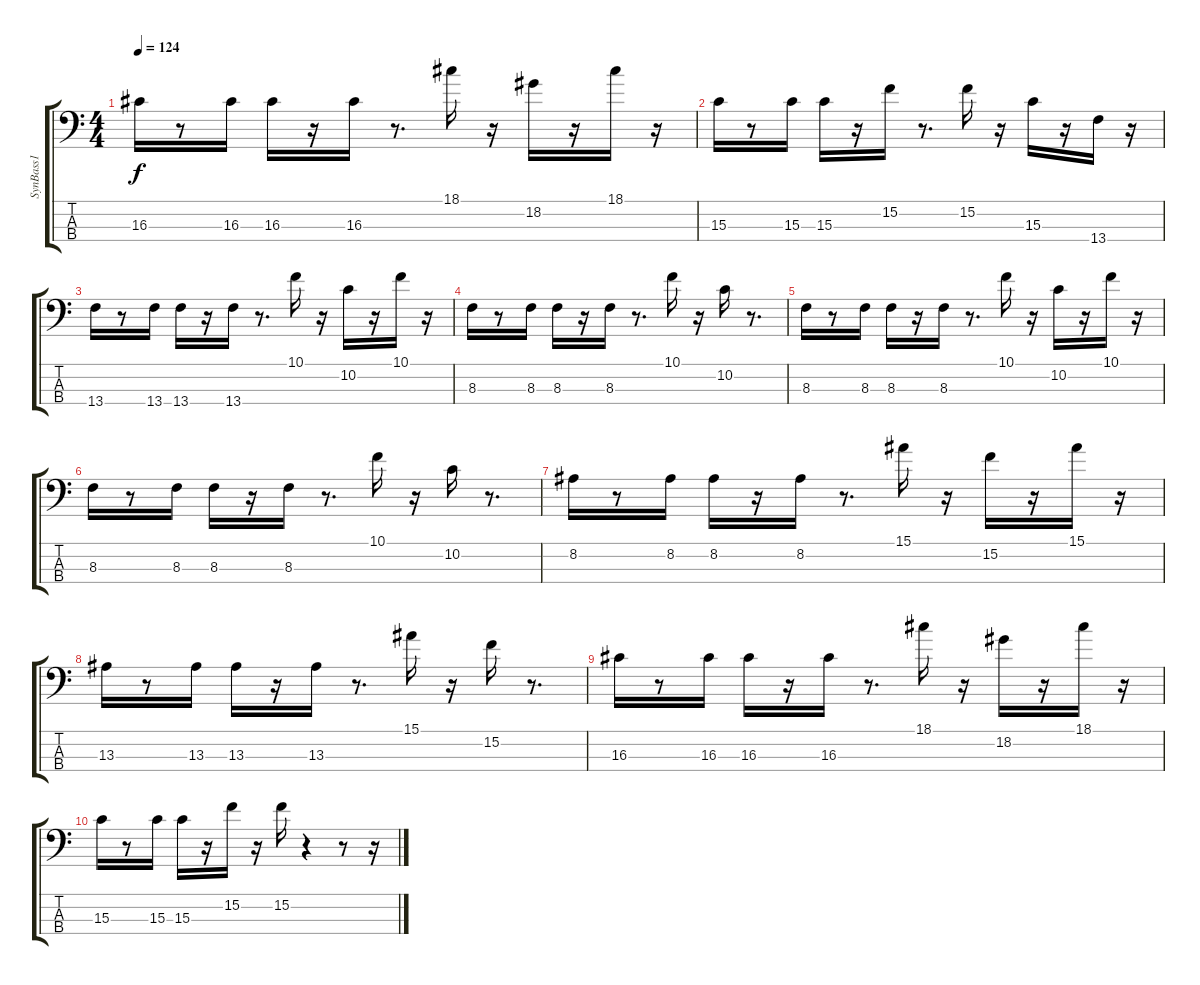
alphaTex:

\track ("SynBass1" "SynBass1") {instrument synthbass1}
\staff {score tabs}
\tuning (G2 D2 A1 E1) {hide}
\ts (4 4)
\tempo 124
\clef f4
\ks c
16.3.16{dy f} r.8 16.3.16 16.3.16 r.16 16.3.16 r.8{d} 18.1.16 r.16 18.2.16 r.16 18.1.16 r.16 |
15.3.16 r.8 15.3.16 15.3.16 r.16 15.2.16 r.8{d} 15.2.16 r.16 15.3.16 r.16 13.4.16 r.16 |
13.4.16 r.8 13.4.16 13.4.16 r.16 13.4.16 r.8{d} 10.1.16 r.16 10.2.16 r.16 10.1.16 r.16 |
8.3.16 r.8 8.3.16 8.3.16 r.16 8.3.16 r.8{d} 10.1.16 r.16 10.2.16 r.8{d} |
8.3.16 r.8 8.3.16 8.3.16 r.16 8.3.16 r.8{d} 10.1.16 r.16 10.2.16 r.16 10.1.16 r.16 |
8.3.16 r.8 8.3.16 8.3.16 r.16 8.3.16 r.8{d} 10.1.16 r.16 10.2.16 r.8{d} |
8.2.16 r.8 8.2.16 8.2.16 r.16 8.2.16 r.8{d} 15.1.16 r.16 15.2.16 r.16 15.1.16 r.16 |
13.3.16 r.8 13.3.16 13.3.16 r.16 13.3.16 r.8{d} 15.1.16 r.16 15.2.16 r.8{d} |
16.3.16 r.8 16.3.16 16.3.16 r.16 16.3.16 r.8{d} 18.1.16 r.16 18.2.16 r.16 18.1.16 r.16 |
15.3.16 r.8 15.3.16 15.3.16 r.16 15.2.16 r.16 15.2.16 r.4 r.8 r.16
